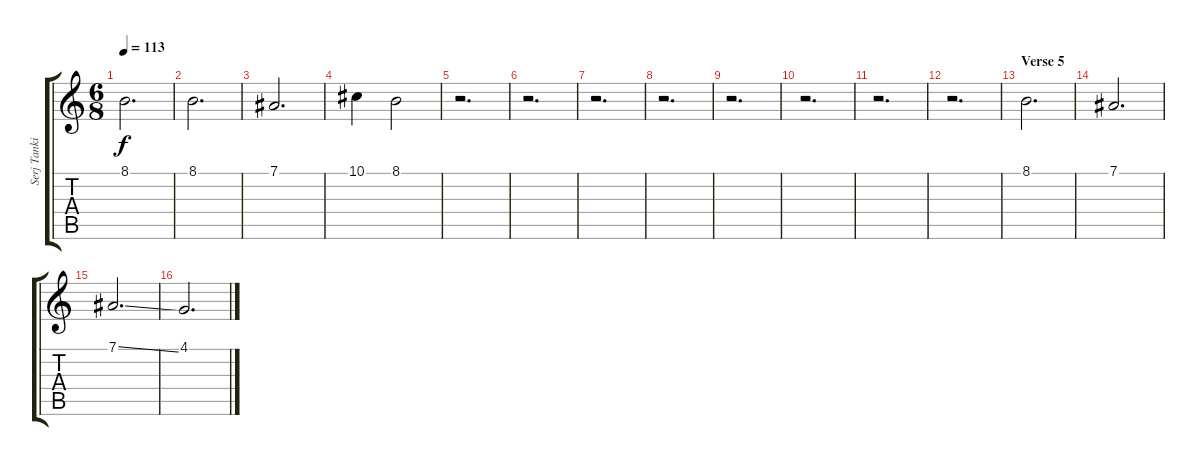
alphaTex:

\track ("Serj Tankian" "Serj Tanki") {instrument panflute}
\staff {score tabs}
\tuning (Eb4 Bb3 Gb3 Db3 Ab2 Db2) {hide}
\ts (6 8)
\tempo 113
\clef g2
\ks c
8.1.2{d dy f} |
8.1.2{d} |
7.1.2{d} |
10.1.4 8.1.2 |
r.2{d} |
r.2{d} |
r.2{d} |
r.2{d} |
r.2{d} |
r.2{d} |
r.2{d} |
r.2{d} |
\section ("" "Verse 5")
8.1.2{d} |
7.1.2{d} |
7.1{ss}.2{d} |
4.1.2{d}
